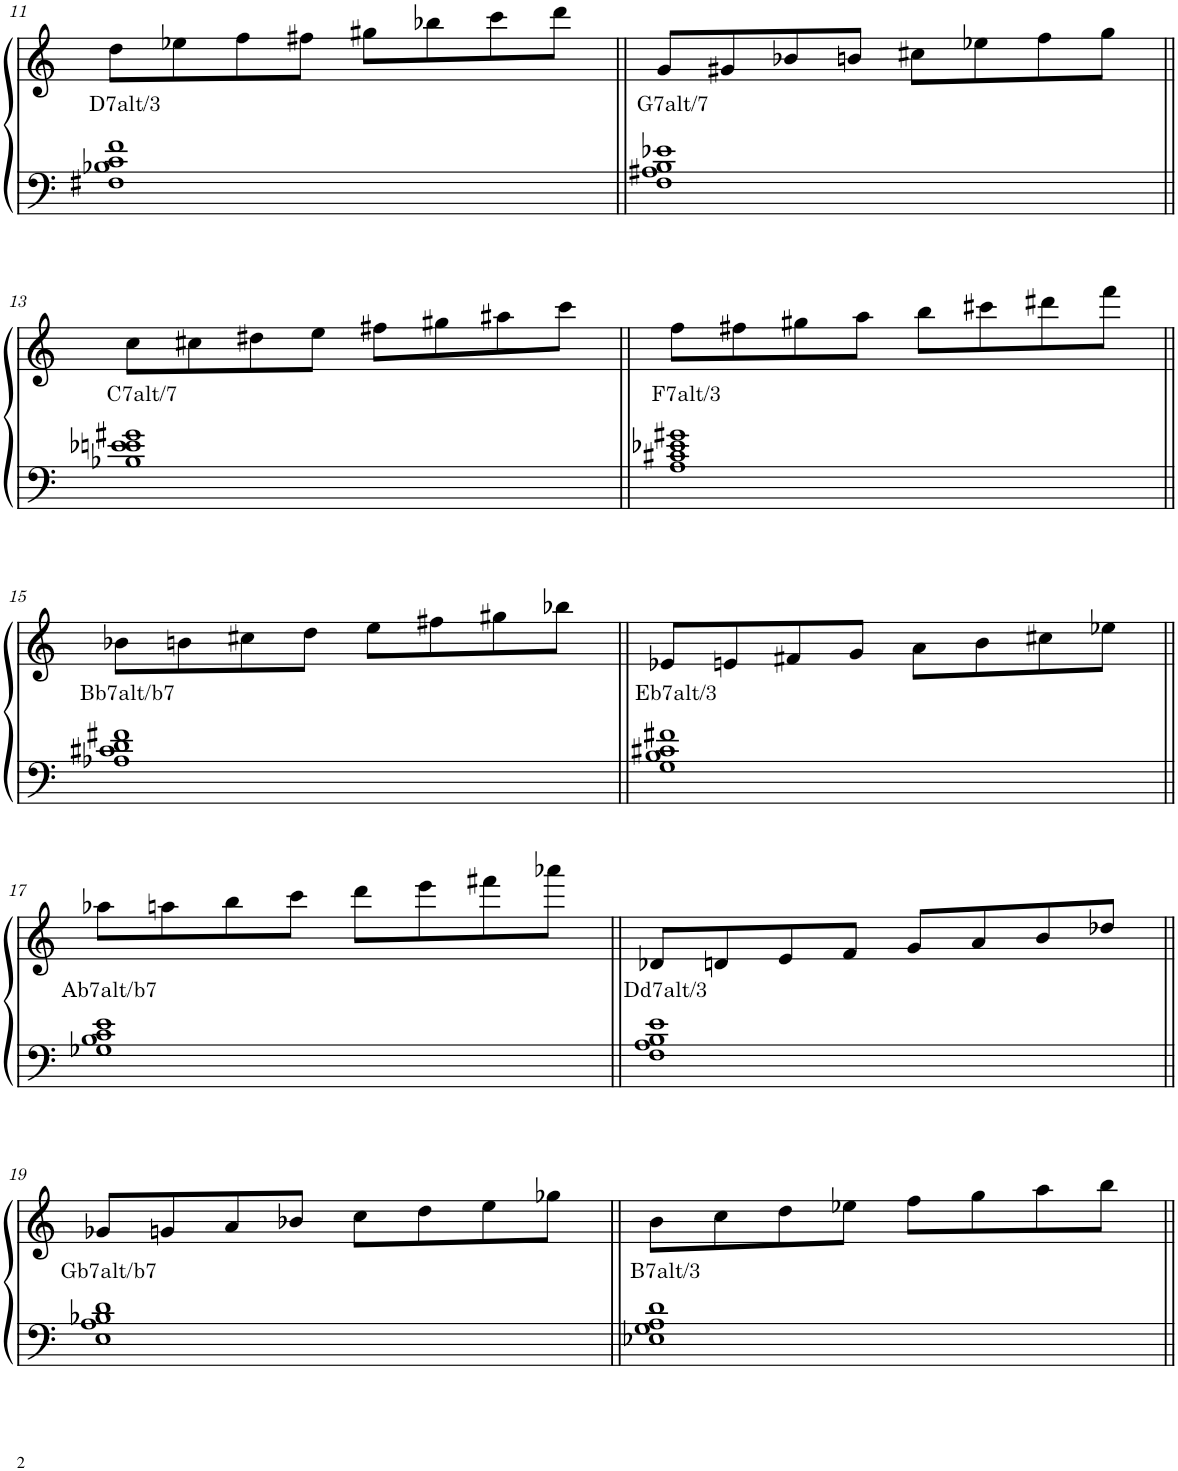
**kern	**kern	**text
*part1	*part1	*part1
*staff2	*staff1	*staff1
*I"Piano	*	*
*I'Pno.	*	*
!!LO:PB:g=z
*clefF4	*clefG2	*
*k[]	*k[]	*
*M4/4	*M4/4	*
=11	=11	=11
!	!	!LO:LY:b
1F#X 1B-X 1c 1f	8dd\L	D7alt/3
.	8ee-X\	.
.	8ff\	.
.	8ff#X\J	.
.	8gg#X\L	.
.	8bb-X\	.
.	8ccc\	.
.	8ddd\J	.
=12||	=12||	=12||
!	!	!LO:LY:b
1F 1A#X 1B 1e-X	8g/L	G7alt/7
.	8g#X/	.
.	8b-X/	.
.	8bn/J	.
.	8cc#X\L	.
.	8ee-X\	.
.	8ff\	.
.	8gg\J	.
!!LO:LB:g=z
=13||	=13||	=13||
!	!	!LO:LY:b
1B-X 1e-X 1en 1g#X	8cc\L	C7alt/7
.	8cc#X\	.
.	8dd#X\	.
.	8ee\J	.
.	8ff#X\L	.
.	8gg#X\	.
.	8aa#X\	.
.	8ccc\J	.
=14||	=14||	=14||
!	!	!LO:LY:b
1A 1c#X 1e-X 1g#X	8ff\L	F7alt/3
.	8ff#X\	.
.	8gg#X\	.
.	8aa\J	.
.	8bb\L	.
.	8ccc#X\	.
.	8ddd#X\	.
.	8fff\J	.
!!LO:LB:g=z
=15||	=15||	=15||
!	!	!LO:LY:b
1A-X 1c#X 1d 1f#X	8b-X\L	Bb7alt/b7
.	8bn\	.
.	8cc#X\	.
.	8dd\J	.
.	8ee\L	.
.	8ff#X\	.
.	8gg#X\	.
.	8bb-X\J	.
=16||	=16||	=16||
!	!	!LO:LY:b
1G 1B 1c#X 1f#X	8e-X/L	Eb7alt/3
.	8en/	.
.	8f#X/	.
.	8g/J	.
.	8a\L	.
.	8b\	.
.	8cc#X\	.
.	8ee-X\J	.
!!LO:LB:g=z
=17||	=17||	=17||
!	!	!LO:LY:b
1G-X 1B 1c 1e	8aa-X\L	Ab7alt/b7
.	8aan\	.
.	8bb\	.
.	8ccc\J	.
.	8ddd\L	.
.	8eee\	.
.	8fff#X\	.
.	8aaa-X\J	.
=18||	=18||	=18||
!	!	!LO:LY:b
1F 1A 1B 1e	8d-X/L	Dd7alt/3
.	8dn/	.
.	8e/	.
.	8f/J	.
.	8g/L	.
.	8a/	.
.	8b/	.
.	8dd-X/J	.
!!LO:LB:g=z
=19||	=19||	=19||
!	!	!LO:LY:b
1E 1A 1B-X 1d	8g-X/L	Gb7alt/b7
.	8gn/	.
.	8a/	.
.	8b-X/J	.
.	8cc\L	.
.	8dd\	.
.	8ee\	.
.	8gg-X\J	.
=20||	=20||	=20||
!	!	!LO:LY:b
1E-X 1G 1A 1d	8b\L	B7alt/3
.	8cc\	.
.	8dd\	.
.	8ee-X\J	.
.	8ff\L	.
.	8gg\	.
.	8aa\	.
.	8bb\J	.
=||	=||	=||
*-	*-	*-
